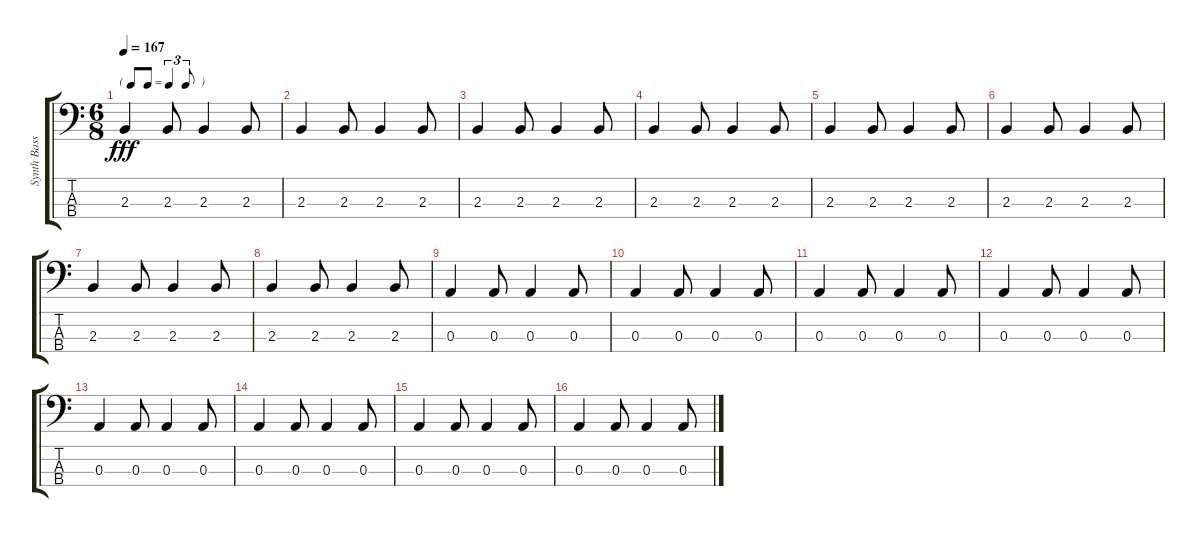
\track ("Synth Bass 2 RC" "Synth Bass") {instrument synthbass2}
\staff {score tabs}
\tuning (G2 D2 A1 E1) {hide}
\ts (6 8)
\tf triplet8th
\tempo 167
\clef f4
\ks c
2.3.4{dy fff} 2.3.8 2.3.4 2.3.8 |
2.3.4 2.3.8 2.3.4 2.3.8 |
2.3.4 2.3.8 2.3.4 2.3.8 |
2.3.4 2.3.8 2.3.4 2.3.8 |
2.3.4 2.3.8 2.3.4 2.3.8 |
2.3.4 2.3.8 2.3.4 2.3.8 |
2.3.4 2.3.8 2.3.4 2.3.8 |
2.3.4 2.3.8 2.3.4 2.3.8 |
0.3.4 0.3.8 0.3.4 0.3.8 |
0.3.4 0.3.8 0.3.4 0.3.8 |
0.3.4 0.3.8 0.3.4 0.3.8 |
0.3.4 0.3.8 0.3.4 0.3.8 |
0.3.4 0.3.8 0.3.4 0.3.8 |
0.3.4 0.3.8 0.3.4 0.3.8 |
0.3.4 0.3.8 0.3.4 0.3.8 |
0.3.4 0.3.8 0.3.4 0.3.8
